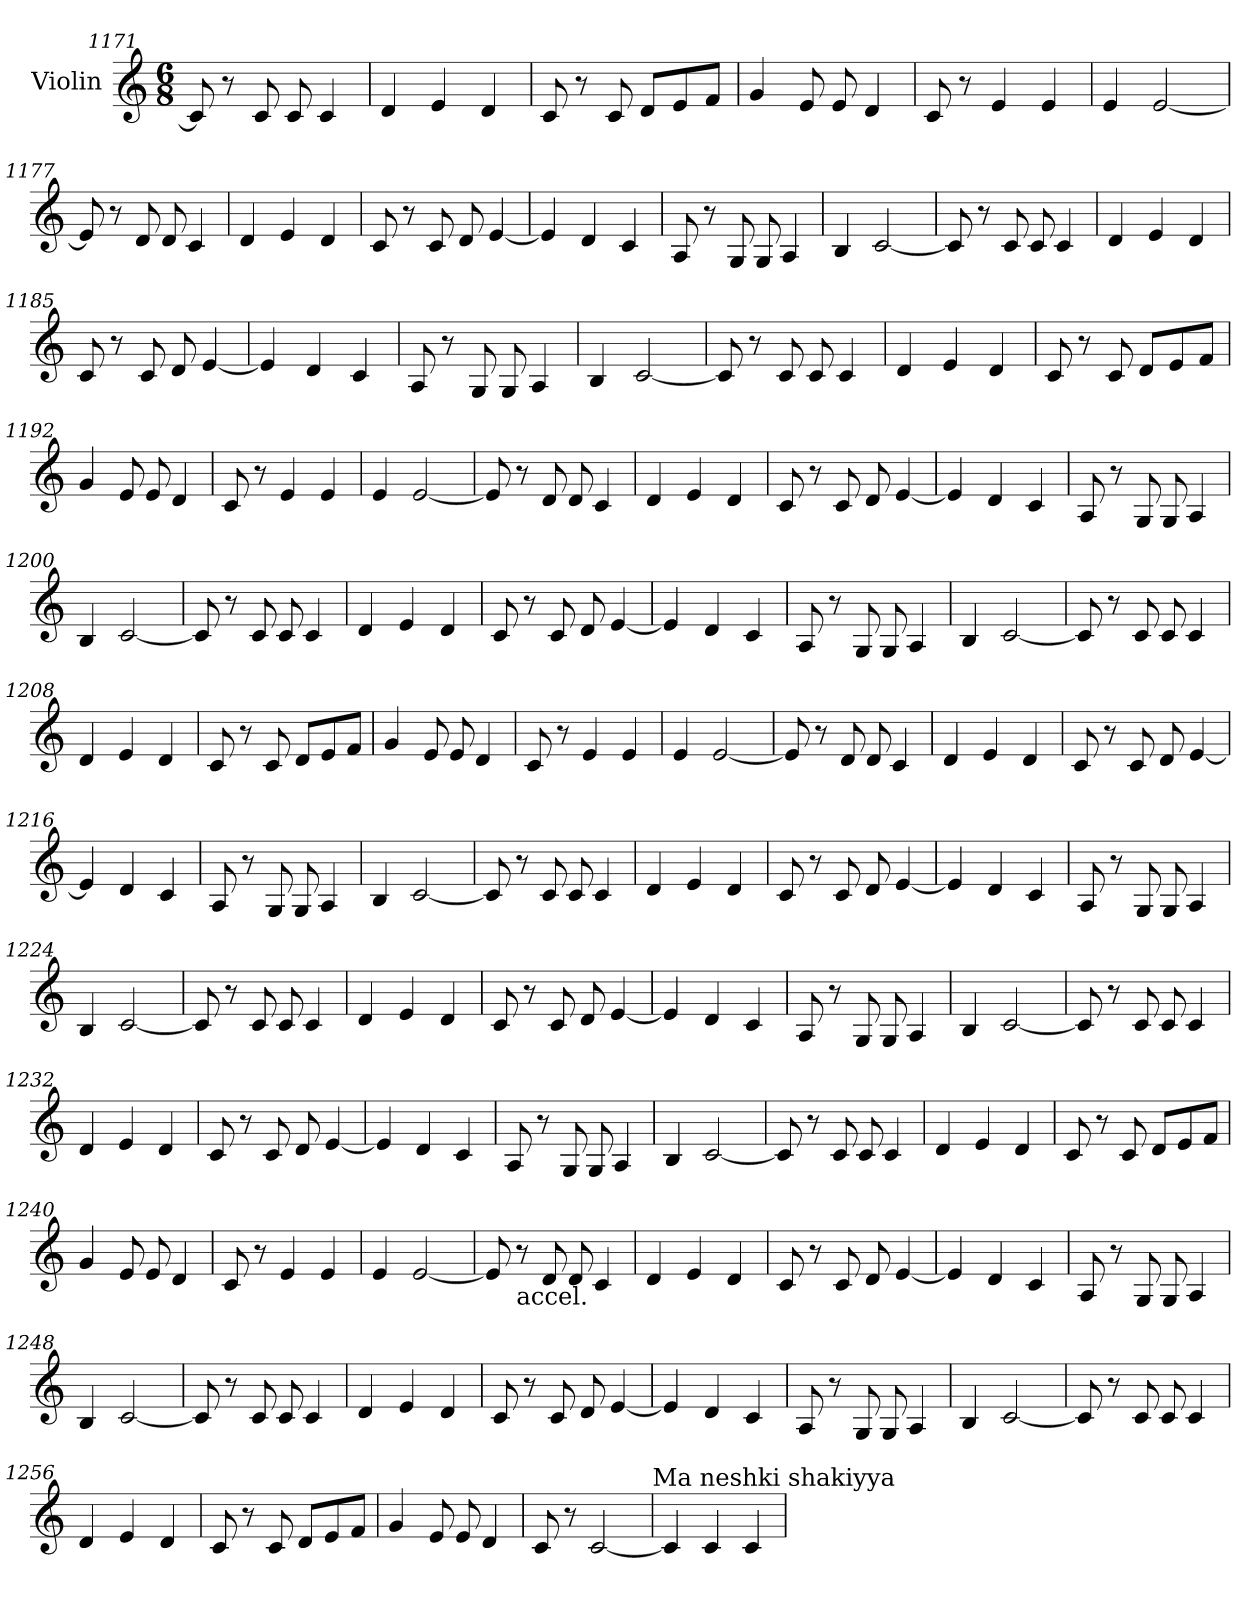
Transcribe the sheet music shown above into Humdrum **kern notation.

**kern
*part1
*staff1
*I"Violin
!!LO:PB:g=z
*clefG2
*k[]
*C:
*M6/8
=1171
8c/]
8r
8c/
8c/
4c/
!!LO:PB:g=z
=1172
4d/
4e/
4d/
=1173
8c/
8r
8c/
8d/L
8e/
8f/J
=1174
4g/
8e/
8e/
4d/
=1175
8c/
8r
4e/
4e/
=1176
4e/
[2e/
!!LO:PB:g=z
=1177
8e/]
8r
8d/
8d/
4c/
!!LO:PB:g=z
=1178
4d/
4e/
4d/
=1179
8c/
8r
8c/
8d/
[4e/
=1180
4e/]
4d/
4c/
=1181
8A/
8r
8G/
8G/
4A/
=1182
4B/
[2c/
!!LO:PB:g=z
=1183
8c/]
8r
8c/
8c/
4c/
!!LO:PB:g=z
=1184
4d/
4e/
4d/
=1185
8c/
8r
8c/
8d/
[4e/
=1186
4e/]
4d/
4c/
=1187
8A/
8r
8G/
8G/
4A/
=1188
4B/
[2c/
!!LO:PB:g=z
=1189
8c/]
8r
8c/
8c/
4c/
!!LO:PB:g=z
=1190
4d/
4e/
4d/
=1191
8c/
8r
8c/
8d/L
8e/
8f/J
=1192
4g/
8e/
8e/
4d/
=1193
8c/
8r
4e/
4e/
=1194
4e/
[2e/
!!LO:PB:g=z
=1195
8e/]
8r
8d/
8d/
4c/
!!LO:PB:g=z
=1196
4d/
4e/
4d/
=1197
8c/
8r
8c/
8d/
[4e/
=1198
4e/]
4d/
4c/
=1199
8A/
8r
8G/
8G/
4A/
=1200
4B/
[2c/
!!LO:PB:g=z
=1201
8c/]
8r
8c/
8c/
4c/
!!LO:PB:g=z
=1202
4d/
4e/
4d/
=1203
8c/
8r
8c/
8d/
[4e/
=1204
4e/]
4d/
4c/
=1205
8A/
8r
8G/
8G/
4A/
=1206
4B/
[2c/
!!LO:PB:g=z
=1207
8c/]
8r
8c/
8c/
4c/
!!LO:PB:g=z
=1208
4d/
4e/
4d/
=1209
8c/
8r
8c/
8d/L
8e/
8f/J
=1210
4g/
8e/
8e/
4d/
=1211
8c/
8r
4e/
4e/
=1212
4e/
[2e/
=1213
8e/]
8r
8d/
8d/
4c/
!!LO:PB:g=z
=1214
4d/
4e/
4d/
=1215
8c/
8r
8c/
8d/
[4e/
=1216
4e/]
4d/
4c/
=1217
8A/
8r
8G/
8G/
4A/
=1218
4B/
[2c/
!!LO:PB:g=z
=1219
8c/]
8r
8c/
8c/
4c/
!!LO:PB:g=z
=1220
4d/
4e/
4d/
=1221
8c/
8r
8c/
8d/
[4e/
=1222
4e/]
4d/
4c/
=1223
8A/
8r
8G/
8G/
4A/
=1224
4B/
[2c/
!!LO:PB:g=z
=1225
8c/]
8r
8c/
8c/
4c/
!!LO:PB:g=z
=1226
4d/
4e/
4d/
=1227
8c/
8r
8c/
8d/
[4e/
=1228
4e/]
4d/
4c/
=1229
8A/
8r
8G/
8G/
4A/
=1230
4B/
[2c/
!!LO:PB:g=z
=1231
8c/]
8r
8c/
8c/
4c/
!!LO:PB:g=z
=1232
4d/
4e/
4d/
=1233
8c/
8r
8c/
8d/
[4e/
=1234
4e/]
4d/
4c/
=1235
8A/
8r
8G/
8G/
4A/
=1236
4B/
[2c/
!!LO:PB:g=z
=1237
8c/]
8r
8c/
8c/
4c/
!!LO:PB:g=z
=1238
4d/
4e/
4d/
=1239
8c/
8r
8c/
8d/L
8e/
8f/J
=1240
4g/
8e/
8e/
4d/
=1241
8c/
8r
4e/
4e/
=1242
4e/
[2e/
!!LO:PB:g=z
=1243
8e/]
!LO:TX:b:t=accel.
8r
8d/
8d/
4c/
!!LO:PB:g=z
=1244
4d/
4e/
4d/
=1245
8c/
8r
8c/
8d/
[4e/
=1246
4e/]
4d/
4c/
=1247
8A/
8r
8G/
8G/
4A/
=1248
4B/
[2c/
!!LO:PB:g=z
=1249
8c/]
8r
8c/
8c/
4c/
!!LO:PB:g=z
=1250
4d/
4e/
4d/
=1251
8c/
8r
8c/
8d/
[4e/
=1252
4e/]
4d/
4c/
=1253
8A/
8r
8G/
8G/
4A/
=1254
4B/
[2c/
!!LO:PB:g=z
=1255
8c/]
8r
8c/
8c/
4c/
!!LO:PB:g=z
=1256
4d/
4e/
4d/
=1257
8c/
8r
8c/
8d/L
8e/
8f/J
=1258
4g/
8e/
8e/
4d/
=1259
*MM180
8c/
8r
[2c/
!LO:TX:a:t=Ma neshki shakiyya
=1260
4c/]
4c/
4c/
=
*-
